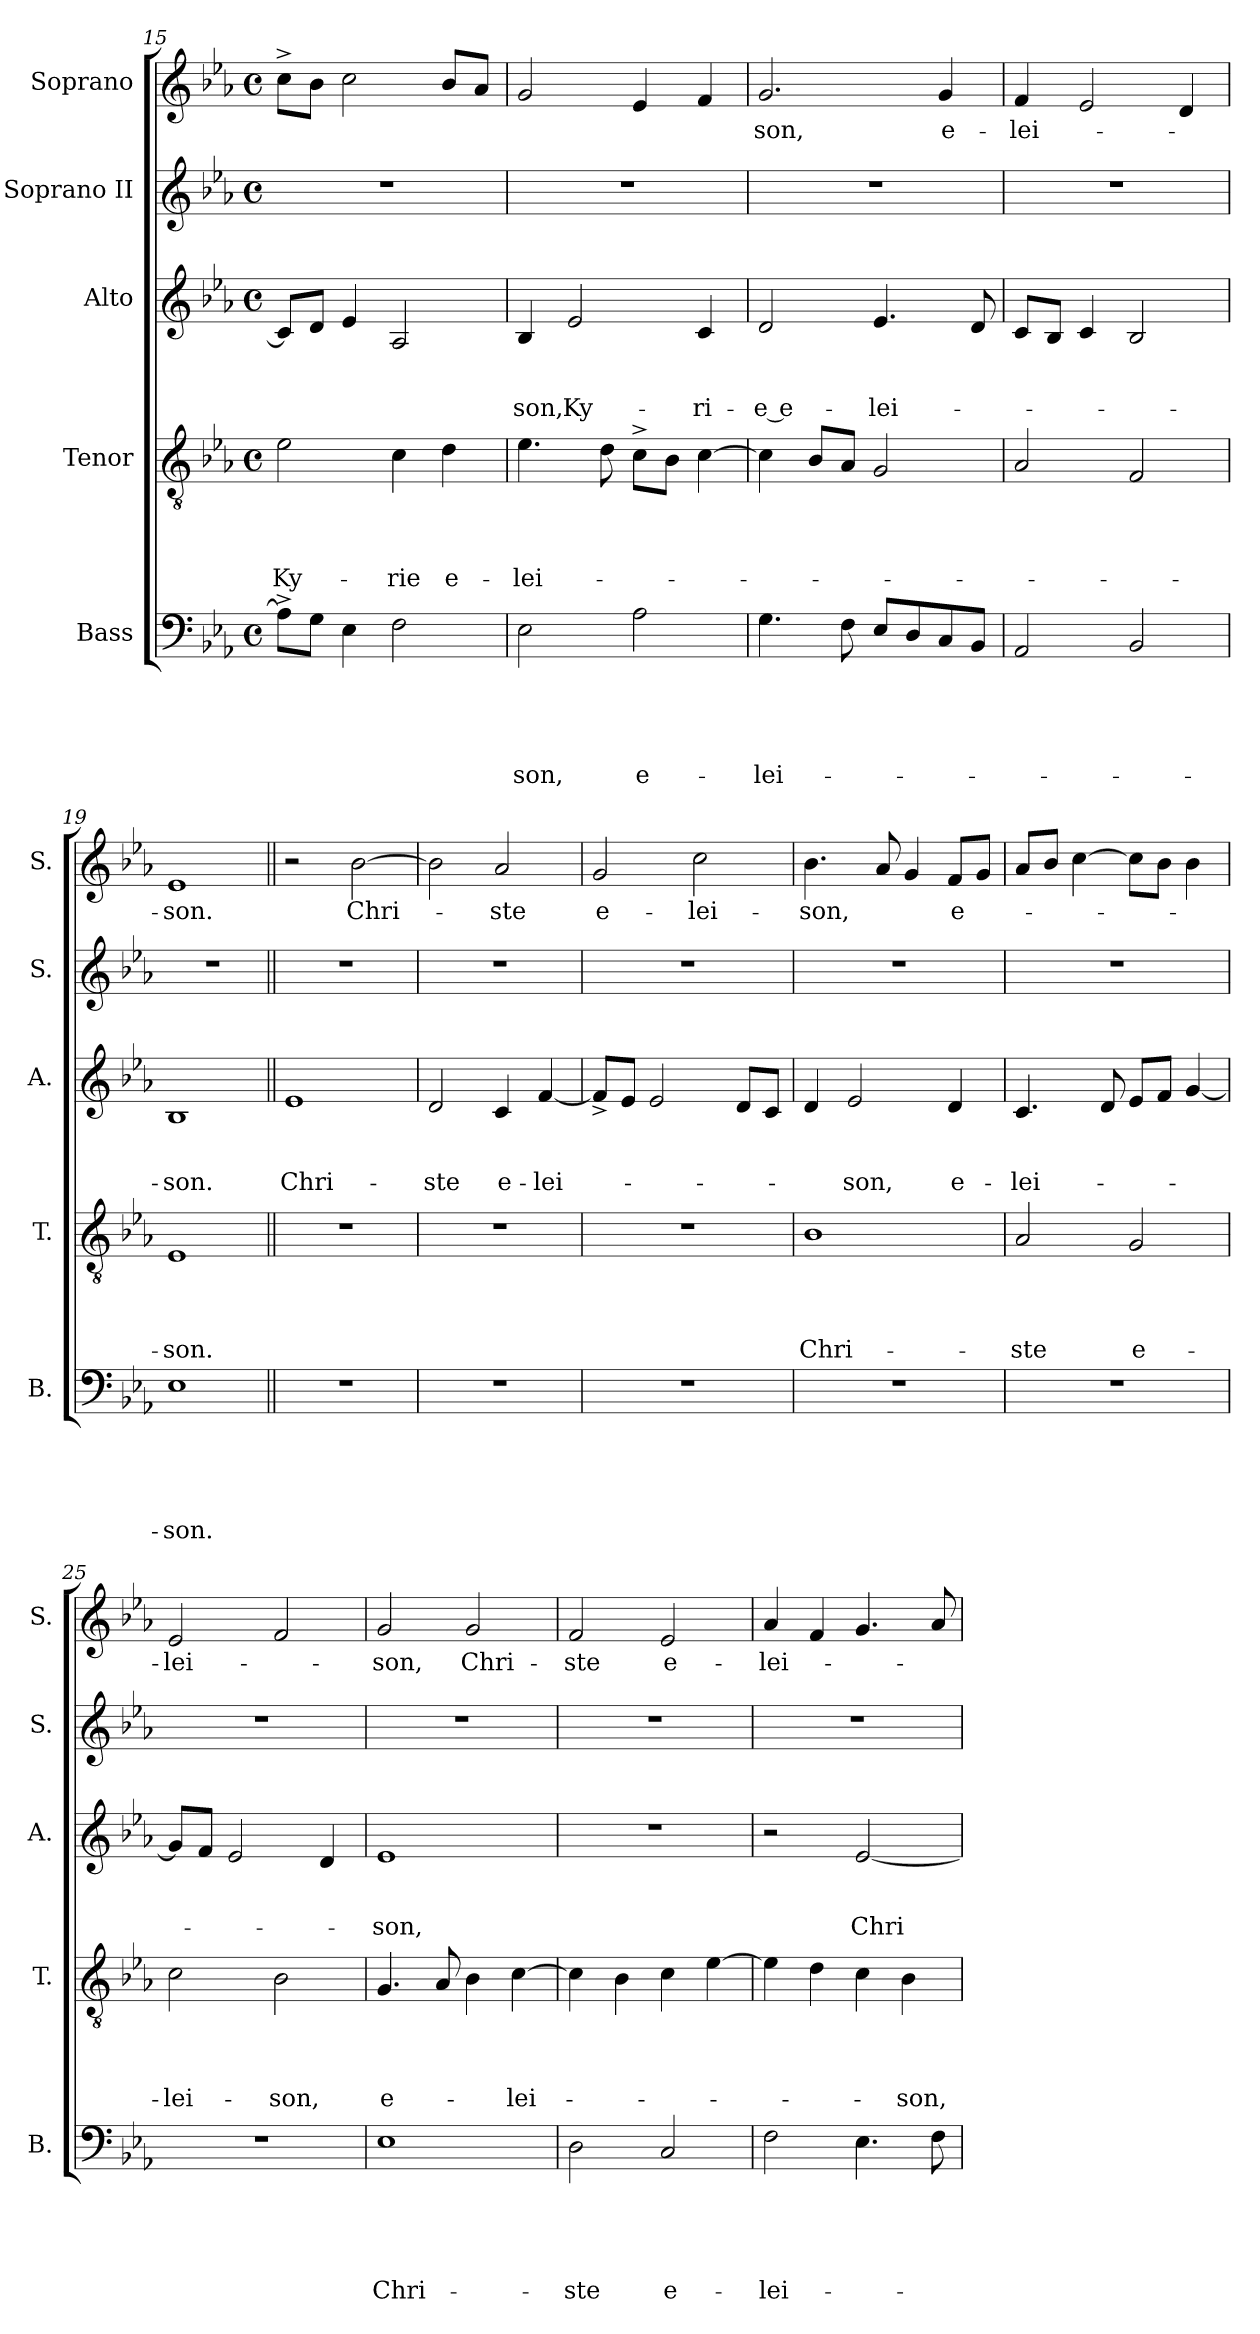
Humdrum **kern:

**kern	**text	**text	**text	**text	**text	**kern	**text	**text	**text	**text	**kern	**text	**text	**text	**kern	**kern	**text
*part5	*part5	*part5	*part5	*part5	*part5	*part4	*part4	*part4	*part4	*part4	*part3	*part3	*part3	*part3	*part2	*part1	*part1
*staff5	*staff5	*staff5	*staff5	*staff5	*staff5	*staff4	*staff4	*staff4	*staff4	*staff4	*staff3	*staff3	*staff3	*staff3	*staff2	*staff1	*staff1
*I"Bass	*	*	*	*	*	*I"Tenor	*	*	*	*	*I"Alto	*	*	*	*I"Soprano II	*I"Soprano	*
*I'B.	*	*	*	*	*	*I'T.	*	*	*	*	*I'A.	*	*	*	*I'S.	*I'S.	*
!!LO:LB:g=z
*clefF4	*	*	*	*	*	*clefGv2	*	*	*	*	*clefG2	*	*	*	*clefG2	*clefG2	*
*k[b-e-a-]	*	*	*	*	*	*k[b-e-a-]	*	*	*	*	*k[b-e-a-]	*	*	*	*k[b-e-a-]	*k[b-e-a-]	*
*E-:	*	*	*	*	*	*E-:	*	*	*	*	*E-:	*	*	*	*E-:	*E-:	*
*M4/4	*	*	*	*	*	*M4/4	*	*	*	*	*M4/4	*	*	*	*M4/4	*M4/4	*
*met(c)	*	*	*	*	*	*met(c)	*	*	*	*	*met(c)	*	*	*	*met(c)	*met(c)	*
=15	=15	=15	=15	=15	=15	=15	=15	=15	=15	=15	=15	=15	=15	=15	=15	=15	=15
!	!	!	!	!	!	!	!	!	!	!LO:LY:b	!	!	!	!	!	!	!
8A-^>\L]	.	.	.	.	.	2e-\	.	.	.	Ky-	8c/L]	.	.	.	1r	8cc^>\L	.
8G\J	.	.	.	.	.	.	.	.	.	.	8d/J	.	.	.	.	8b-\J	.
4E-\	.	.	.	.	.	.	.	.	.	.	4e-/	.	.	.	.	2cc\	.
!	!	!	!	!	!	!	!	!	!	!LO:LY:b	!	!	!	!	!	!	!
2F\	.	.	.	.	.	4c\	.	.	.	-ri­e	2A-/	.	.	.	.	.	.
!	!	!	!	!	!	!	!	!	!	!LO:LY:b	!	!	!	!	!	!	!
.	.	.	.	.	.	4d\	.	.	.	e-	.	.	.	.	.	8b-/L	.
.	.	.	.	.	.	.	.	.	.	.	.	.	.	.	.	8a-/J	.
=16	=16	=16	=16	=16	=16	=16	=16	=16	=16	=16	=16	=16	=16	=16	=16	=16	=16
!	!	!	!	!	!LO:LY:b	!	!	!	!	!LO:LY:b	!	!	!	!LO:LY:b	!	!	!
2E-\	.	.	.	.	-son,	4.e-\	.	.	.	-lei-	4B-/	.	.	-son,	1r	2g/	.
!	!	!	!	!	!	!	!	!	!	!	!	!	!	!LO:LY:b	!	!	!
.	.	.	.	.	.	.	.	.	.	.	2e-/	.	.	Ky-	.	.	.
.	.	.	.	.	.	8d\	.	.	.	.	.	.	.	.	.	.	.
!	!	!	!	!	!LO:LY:b	!	!	!	!	!	!	!	!	!	!	!	!
2A-\	.	.	.	.	e-	8c^>\L	.	.	.	.	.	.	.	.	.	4e-/	.
.	.	.	.	.	.	8B-\J	.	.	.	.	.	.	.	.	.	.	.
!	!	!	!	!	!	!	!	!	!	!	!	!	!	!LO:LY:b	!	!	!
.	.	.	.	.	.	[>4c\	.	.	.	.	4c/	.	.	-ri-	.	4f/	.
=17	=17	=17	=17	=17	=17	=17	=17	=17	=17	=17	=17	=17	=17	=17	=17	=17	=17
!	!	!	!	!	!LO:LY:b	!	!	!	!	!	!	!	!	!LO:LY:b:rj	!	!	!LO:LY:b
4.G\	.	.	.	.	-lei-	4c\]	.	.	.	.	2d/	.	.	-e e-	1r	2.g/	-son,
.	.	.	.	.	.	8B-/L	.	.	.	.	.	.	.	.	.	.	.
8F\	.	.	.	.	.	8A-/J	.	.	.	.	.	.	.	.	.	.	.
!	!	!	!	!	!	!	!	!	!	!	!	!	!	!LO:LY:b	!	!	!
8E-/L	.	.	.	.	.	2G/	.	.	.	.	4.e-/	.	.	-lei-	.	.	.
8D/	.	.	.	.	.	.	.	.	.	.	.	.	.	.	.	.	.
!	!	!	!	!	!	!	!	!	!	!	!	!	!	!	!	!	!LO:LY:b
8C/	.	.	.	.	.	.	.	.	.	.	.	.	.	.	.	4g/	e-
8BB-/J	.	.	.	.	.	.	.	.	.	.	8d/	.	.	.	.	.	.
=18	=18	=18	=18	=18	=18	=18	=18	=18	=18	=18	=18	=18	=18	=18	=18	=18	=18
!	!	!	!	!	!	!	!	!	!	!	!	!	!	!	!	!	!LO:LY:b
2AA-/	.	.	.	.	.	2A-/	.	.	.	.	8c/L	.	.	.	1r	4f/	-lei-
.	.	.	.	.	.	.	.	.	.	.	8B-/J	.	.	.	.	.	.
.	.	.	.	.	.	.	.	.	.	.	4c/	.	.	.	.	2e-/	.
2BB-/	.	.	.	.	.	2F/	.	.	.	.	2B-/	.	.	.	.	.	.
.	.	.	.	.	.	.	.	.	.	.	.	.	.	.	.	4d/	.
=19	=19	=19	=19	=19	=19	=19	=19	=19	=19	=19	=19	=19	=19	=19	=19	=19	=19
!	!	!	!	!	!LO:LY:b	!	!	!	!	!LO:LY:b	!	!	!	!LO:LY:b	!	!	!LO:LY:b
1E-	.	.	.	.	-son.	1E-	.	.	.	-son.	1B-	.	.	-son.	1r	1e-	-son.
=20||	=20||	=20||	=20||	=20||	=20||	=20||	=20||	=20||	=20||	=20||	=20||	=20||	=20||	=20||	=20||	=20||	=20||
!	!	!	!	!	!	!	!	!	!	!	!	!	!	!LO:LY:b	!	!	!
1r	.	.	.	.	.	1r	.	.	.	.	1e-	.	.	Chri-	1r	2r	.
!	!	!	!	!	!	!	!	!	!	!	!	!	!	!	!	!	!LO:LY:b
.	.	.	.	.	.	.	.	.	.	.	.	.	.	.	.	[>2b-\	Chri-
=21	=21	=21	=21	=21	=21	=21	=21	=21	=21	=21	=21	=21	=21	=21	=21	=21	=21
!	!	!	!	!	!	!	!	!	!	!	!	!	!	!LO:LY:b	!	!	!
1r	.	.	.	.	.	1r	.	.	.	.	2d/	.	.	-ste	1r	2b-\]	.
!	!	!	!	!	!	!	!	!	!	!	!	!	!	!LO:LY:b	!	!	!LO:LY:b
.	.	.	.	.	.	.	.	.	.	.	4c/	.	.	e-	.	2a-/	-ste
!	!	!	!	!	!	!	!	!	!	!	!	!	!	!LO:LY:b	!	!	!
.	.	.	.	.	.	.	.	.	.	.	[>4f/	.	.	-lei-	.	.	.
!!LO:PB:g=z
=22	=22	=22	=22	=22	=22	=22	=22	=22	=22	=22	=22	=22	=22	=22	=22	=22	=22
!	!	!	!	!	!	!	!	!	!	!	!	!	!	!	!	!	!LO:LY:b
1r	.	.	.	.	.	1r	.	.	.	.	8f^</L]	.	.	.	1r	2g/	e-
.	.	.	.	.	.	.	.	.	.	.	8e-/J	.	.	.	.	.	.
.	.	.	.	.	.	.	.	.	.	.	2e-/	.	.	.	.	.	.
!	!	!	!	!	!	!	!	!	!	!	!	!	!	!	!	!	!LO:LY:b
.	.	.	.	.	.	.	.	.	.	.	.	.	.	.	.	2cc\	-lei-
.	.	.	.	.	.	.	.	.	.	.	8d/L	.	.	.	.	.	.
.	.	.	.	.	.	.	.	.	.	.	8c/J	.	.	.	.	.	.
=23	=23	=23	=23	=23	=23	=23	=23	=23	=23	=23	=23	=23	=23	=23	=23	=23	=23
!	!	!	!	!	!	!	!	!	!	!LO:LY:b	!	!	!	!	!	!	!LO:LY:b
1r	.	.	.	.	.	1B-	.	.	.	Chri-	4d/	.	.	.	1r	4.b-\	-son,
!	!	!	!	!	!	!	!	!	!	!	!	!	!	!LO:LY:b	!	!	!
.	.	.	.	.	.	.	.	.	.	.	2e-/	.	.	-son,	.	.	.
.	.	.	.	.	.	.	.	.	.	.	.	.	.	.	.	8a-/	.
.	.	.	.	.	.	.	.	.	.	.	.	.	.	.	.	4g/	.
!	!	!	!	!	!	!	!	!	!	!	!	!	!	!LO:LY:b	!	!	!LO:LY:b
.	.	.	.	.	.	.	.	.	.	.	4d/	.	.	e-	.	8f/L	e-
.	.	.	.	.	.	.	.	.	.	.	.	.	.	.	.	8g/J	.
=24	=24	=24	=24	=24	=24	=24	=24	=24	=24	=24	=24	=24	=24	=24	=24	=24	=24
!	!	!	!	!	!	!	!	!	!	!LO:LY:b	!	!	!	!LO:LY:b	!	!	!
1r	.	.	.	.	.	2A-/	.	.	.	-ste	4.c/	.	.	-lei-	1r	8a-/L	.
.	.	.	.	.	.	.	.	.	.	.	.	.	.	.	.	8b-/J	.
.	.	.	.	.	.	.	.	.	.	.	.	.	.	.	.	[>4cc\	.
.	.	.	.	.	.	.	.	.	.	.	8d/	.	.	.	.	.	.
!	!	!	!	!	!	!	!	!	!	!LO:LY:b	!	!	!	!	!	!	!
.	.	.	.	.	.	2G/	.	.	.	e-	8e-/L	.	.	.	.	8cc\L]	.
.	.	.	.	.	.	.	.	.	.	.	8f/J	.	.	.	.	8b-\J	.
.	.	.	.	.	.	.	.	.	.	.	[<4g/	.	.	.	.	4b-\	.
=25	=25	=25	=25	=25	=25	=25	=25	=25	=25	=25	=25	=25	=25	=25	=25	=25	=25
!	!	!	!	!	!	!	!	!	!	!LO:LY:b	!	!	!	!	!	!	!LO:LY:b
1r	.	.	.	.	.	2c\	.	.	.	-lei-	8g/L]	.	.	.	1r	2e-/	-lei-
.	.	.	.	.	.	.	.	.	.	.	8f/J	.	.	.	.	.	.
.	.	.	.	.	.	.	.	.	.	.	2e-/	.	.	.	.	.	.
!	!	!	!	!	!	!	!	!	!	!LO:LY:b	!	!	!	!	!	!	!
.	.	.	.	.	.	2B-\	.	.	.	-son,	.	.	.	.	.	2f/	.
.	.	.	.	.	.	.	.	.	.	.	4d/	.	.	.	.	.	.
=26	=26	=26	=26	=26	=26	=26	=26	=26	=26	=26	=26	=26	=26	=26	=26	=26	=26
!	!	!	!	!	!LO:LY:b	!	!	!	!	!LO:LY:b	!	!	!	!LO:LY:b	!	!	!LO:LY:b
1E-	.	.	.	.	Chri-	4.G/	.	.	.	e-	1e-	.	.	-son,	1r	2g/	-son,
.	.	.	.	.	.	8A-/	.	.	.	.	.	.	.	.	.	.	.
!	!	!	!	!	!	!	!	!	!	!	!	!	!	!	!	!	!LO:LY:b
.	.	.	.	.	.	4B-\	.	.	.	.	.	.	.	.	.	2g/	Chri-
!	!	!	!	!	!	!	!	!	!	!LO:LY:b	!	!	!	!	!	!	!
.	.	.	.	.	.	[>4c\	.	.	.	-lei-	.	.	.	.	.	.	.
=27	=27	=27	=27	=27	=27	=27	=27	=27	=27	=27	=27	=27	=27	=27	=27	=27	=27
!	!	!	!	!	!LO:LY:b	!	!	!	!	!	!	!	!	!	!	!	!LO:LY:b
2D\	.	.	.	.	-ste	4c\]	.	.	.	.	1r	.	.	.	1r	2f/	-ste
.	.	.	.	.	.	4B-\	.	.	.	.	.	.	.	.	.	.	.
!	!	!	!	!	!LO:LY:b	!	!	!	!	!	!	!	!	!	!	!	!LO:LY:b
2C/	.	.	.	.	e-	4c\	.	.	.	.	.	.	.	.	.	2e-/	e-
.	.	.	.	.	.	[>4e-\	.	.	.	.	.	.	.	.	.	.	.
=28	=28	=28	=28	=28	=28	=28	=28	=28	=28	=28	=28	=28	=28	=28	=28	=28	=28
!	!	!	!	!	!LO:LY:b	!	!	!	!	!	!	!	!	!	!	!	!LO:LY:b
2F\	.	.	.	.	-lei-	4e-\]	.	.	.	.	2r	.	.	.	1r	4a-/	-lei-
.	.	.	.	.	.	4d\	.	.	.	.	.	.	.	.	.	4f/	.
!	!	!	!	!	!	!	!	!	!	!	!	!	!	!LO:LY:b	!	!	!
4.E-\	.	.	.	.	.	4c\	.	.	.	.	[<2e-/	.	.	Chri-	.	4.g/	.
!	!	!	!	!	!	!	!	!	!	!LO:LY:b	!	!	!	!	!	!	!
.	.	.	.	.	.	4B-\	.	.	.	-son,	.	.	.	.	.	.	.
8F\	.	.	.	.	.	.	.	.	.	.	.	.	.	.	.	8a-/	.
=	=	=	=	=	=	=	=	=	=	=	=	=	=	=	=	=	=
*-	*-	*-	*-	*-	*-	*-	*-	*-	*-	*-	*-	*-	*-	*-	*-	*-	*-
